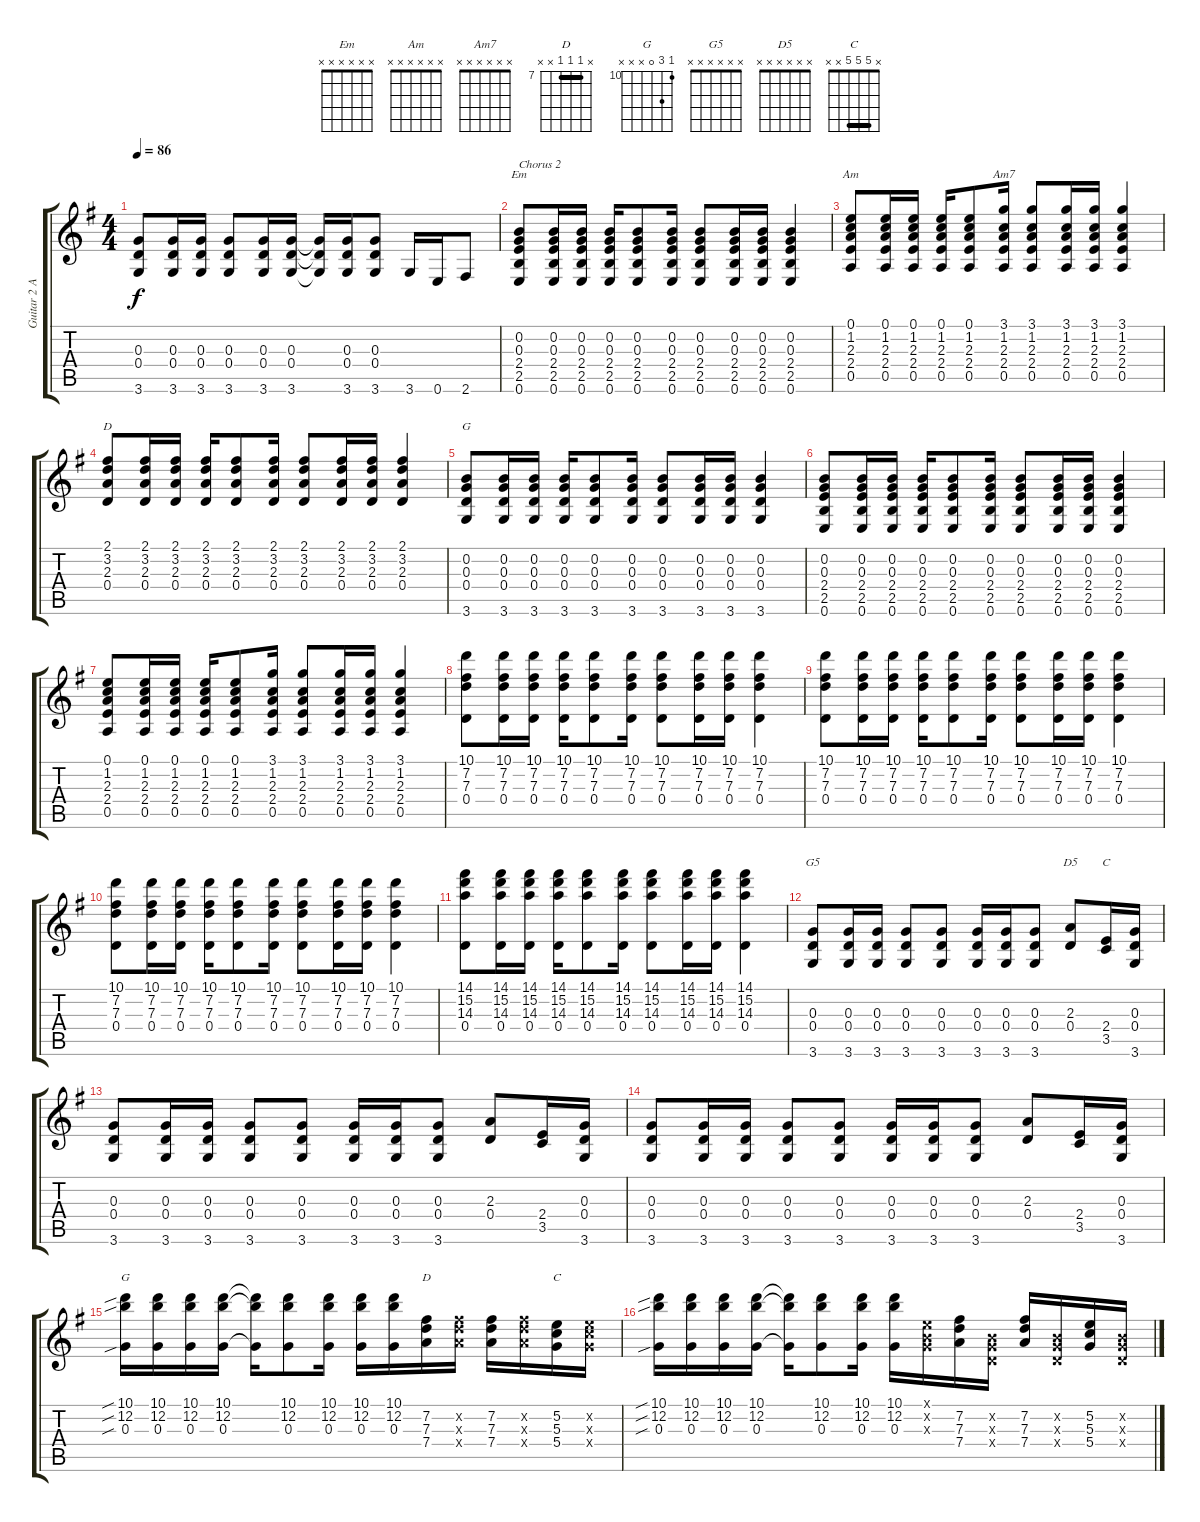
\track ("Guitar 2 Acoustic" "Guitar 2 A") {instrument acousticguitarsteel}
\staff {score tabs}
\tuning (E4 B3 G3 D3 A2 E2) {hide}
\chord ("Em" x x x x x x)
\chord ("Am" x x x x x x)
\chord ("Am7" x x x x x x)
\chord ("D" x x x x x x)
\chord ("G" x x x x x x)
\chord ("G5" x x x x x x)
\chord ("D5" x x x x x x)
\chord ("C" x x x x x x)
\chord ("G" 10 12 0 x x x) {firstfret 10}
\chord ("D" x 7 7 7 x x) {firstfret 7 barre 7}
\chord ("C" x 5 5 5 x x) {barre 5}
\ts (4 4)
\tempo 86
\clef g2
\ks g
(0.3 0.4 3.6).8{dy f} (0.3 0.4 3.6).16 (0.3 0.4 3.6).16 (0.3 0.4 3.6).8 (0.3 0.4 3.6).16 (0.3 0.4 3.6).16 (0.3{t} 0.4{t} 3.6{t}).16 (0.3 0.4 3.6).16 (0.3 0.4 3.6).8 3.6.16 0.6.16 2.6.8 |
(0.2 0.3 2.4 2.5 0.6).8{ch "Em" txt "Chorus 2"} (0.2 0.3 2.4 2.5 0.6).16 (0.2 0.3 2.4 2.5 0.6).16 (0.2 0.3 2.4 2.5 0.6).16 (0.2 0.3 2.4 2.5 0.6).8 (0.2 0.3 2.4 2.5 0.6).16 (0.2 0.3 2.4 2.5 0.6).8 (0.2 0.3 2.4 2.5 0.6).16 (0.2 0.3 2.4 2.5 0.6).16 (0.2 0.3 2.4 2.5 0.6).4 |
(0.1 1.2 2.3 2.4 0.5).8{ch "Am"} (0.1 1.2 2.3 2.4 0.5).16 (0.1 1.2 2.3 2.4 0.5).16 (0.1 1.2 2.3 2.4 0.5).16 (0.1 1.2 2.3 2.4 0.5).8 (3.1 1.2 2.3 2.4 0.5).16{ch "Am7"} (3.1 1.2 2.3 2.4 0.5).8 (3.1 1.2 2.3 2.4 0.5).16 (3.1 1.2 2.3 2.4 0.5).16 (3.1 1.2 2.3 2.4 0.5).4 |
(2.1 3.2 2.3 0.4).8{ch "D"} (2.1 3.2 2.3 0.4).16 (2.1 3.2 2.3 0.4).16 (2.1 3.2 2.3 0.4).16 (2.1 3.2 2.3 0.4).8 (2.1 3.2 2.3 0.4).16 (2.1 3.2 2.3 0.4).8 (2.1 3.2 2.3 0.4).16 (2.1 3.2 2.3 0.4).16 (2.1 3.2 2.3 0.4).4 |
(0.2 0.3 0.4 3.6).8{ch "G"} (0.2 0.3 0.4 3.6).16 (0.2 0.3 0.4 3.6).16 (0.2 0.3 0.4 3.6).16 (0.2 0.3 0.4 3.6).8 (0.2 0.3 0.4 3.6).16 (0.2 0.3 0.4 3.6).8 (0.2 0.3 0.4 3.6).16 (0.2 0.3 0.4 3.6).16 (0.2 0.3 0.4 3.6).4 |
(0.2 0.3 2.4 2.5 0.6).8 (0.2 0.3 2.4 2.5 0.6).16 (0.2 0.3 2.4 2.5 0.6).16 (0.2 0.3 2.4 2.5 0.6).16 (0.2 0.3 2.4 2.5 0.6).8 (0.2 0.3 2.4 2.5 0.6).16 (0.2 0.3 2.4 2.5 0.6).8 (0.2 0.3 2.4 2.5 0.6).16 (0.2 0.3 2.4 2.5 0.6).16 (0.2 0.3 2.4 2.5 0.6).4 |
(0.1 1.2 2.3 2.4 0.5).8 (0.1 1.2 2.3 2.4 0.5).16 (0.1 1.2 2.3 2.4 0.5).16 (0.1 1.2 2.3 2.4 0.5).16 (0.1 1.2 2.3 2.4 0.5).8 (3.1 1.2 2.3 2.4 0.5).16 (3.1 1.2 2.3 2.4 0.5).8 (3.1 1.2 2.3 2.4 0.5).16 (3.1 1.2 2.3 2.4 0.5).16 (3.1 1.2 2.3 2.4 0.5).4 |
(10.1 7.2 7.3 0.4).8 (10.1 7.2 7.3 0.4).16 (10.1 7.2 7.3 0.4).16 (10.1 7.2 7.3 0.4).16 (10.1 7.2 7.3 0.4).8 (10.1 7.2 7.3 0.4).16 (10.1 7.2 7.3 0.4).8 (10.1 7.2 7.3 0.4).16 (10.1 7.2 7.3 0.4).16 (10.1 7.2 7.3 0.4).4 |
(10.1 7.2 7.3 0.4).8 (10.1 7.2 7.3 0.4).16 (10.1 7.2 7.3 0.4).16 (10.1 7.2 7.3 0.4).16 (10.1 7.2 7.3 0.4).8 (10.1 7.2 7.3 0.4).16 (10.1 7.2 7.3 0.4).8 (10.1 7.2 7.3 0.4).16 (10.1 7.2 7.3 0.4).16 (10.1 7.2 7.3 0.4).4 |
(10.1 7.2 7.3 0.4).8 (10.1 7.2 7.3 0.4).16 (10.1 7.2 7.3 0.4).16 (10.1 7.2 7.3 0.4).16 (10.1 7.2 7.3 0.4).8 (10.1 7.2 7.3 0.4).16 (10.1 7.2 7.3 0.4).8 (10.1 7.2 7.3 0.4).16 (10.1 7.2 7.3 0.4).16 (10.1 7.2 7.3 0.4).4 |
(14.1 15.2 14.3 0.4).8 (14.1 15.2 14.3 0.4).16 (14.1 15.2 14.3 0.4).16 (14.1 15.2 14.3 0.4).16 (14.1 15.2 14.3 0.4).8 (14.1 15.2 14.3 0.4).16 (14.1 15.2 14.3 0.4).8 (14.1 15.2 14.3 0.4).16 (14.1 15.2 14.3 0.4).16 (14.1 15.2 14.3 0.4).4 |
(0.3 0.4 3.6).8{ch "G5"} (0.3 0.4 3.6).16 (0.3 0.4 3.6).16 (0.3 0.4 3.6).8 (0.3 0.4 3.6).8 (0.3 0.4 3.6).16 (0.3 0.4 3.6).16 (0.3 0.4 3.6).8 (2.3 0.4).8{ch "D5"} (2.4 3.5).16{ch "C"} (0.3 0.4 3.6).16 |
(0.3 0.4 3.6).8 (0.3 0.4 3.6).16 (0.3 0.4 3.6).16 (0.3 0.4 3.6).8 (0.3 0.4 3.6).8 (0.3 0.4 3.6).16 (0.3 0.4 3.6).16 (0.3 0.4 3.6).8 (2.3 0.4).8 (2.4 3.5).16 (0.3 0.4 3.6).16 |
(0.3 0.4 3.6).8 (0.3 0.4 3.6).16 (0.3 0.4 3.6).16 (0.3 0.4 3.6).8 (0.3 0.4 3.6).8 (0.3 0.4 3.6).16 (0.3 0.4 3.6).16 (0.3 0.4 3.6).8 (2.3 0.4).8 (2.4 3.5).16 (0.3 0.4 3.6).16 |
(10.1{sib} 12.2{sib} 0.3{sib}).16{ch "G"} (10.1 12.2 0.3).16 (10.1 12.2 0.3).16 (10.1 12.2 0.3).16 (10.1{t} 12.2{t} 0.3{t}).16 (10.1 12.2 0.3).8 (10.1 12.2 0.3).16 (10.1 12.2 0.3).16 (10.1 12.2 0.3).16 (7.2 7.3 7.4).16{ch "D"} (7.2{x} 7.3{x} 7.4{x}).16 (7.2 7.3 7.4).16 (7.2{x} 7.3{x} 7.4{x}).16 (5.2 5.3 5.4).16{ch "C"} (5.2{x} 5.3{x} 5.4{x}).16 |
(10.1{sib} 12.2{sib} 0.3{sib}).16 (10.1 12.2 0.3).16 (10.1 12.2 0.3).16 (10.1 12.2 0.3).16 (10.1{t} 12.2{t} 0.3{t}).16 (10.1 12.2 0.3).8 (10.1 12.2 0.3).16 (10.1 12.2 0.3).16 (0.1{x} 0.2{x} 0.3{x}).16 (7.2 7.3 7.4).16 (0.2{x} 0.3{x} 0.4{x}).16 (7.2 7.3 7.4).16 (0.2{x} 0.3{x} 0.4{x}).16 (5.2 5.3 5.4).16 (0.2{x} 0.3{x} 0.4{x}).16
